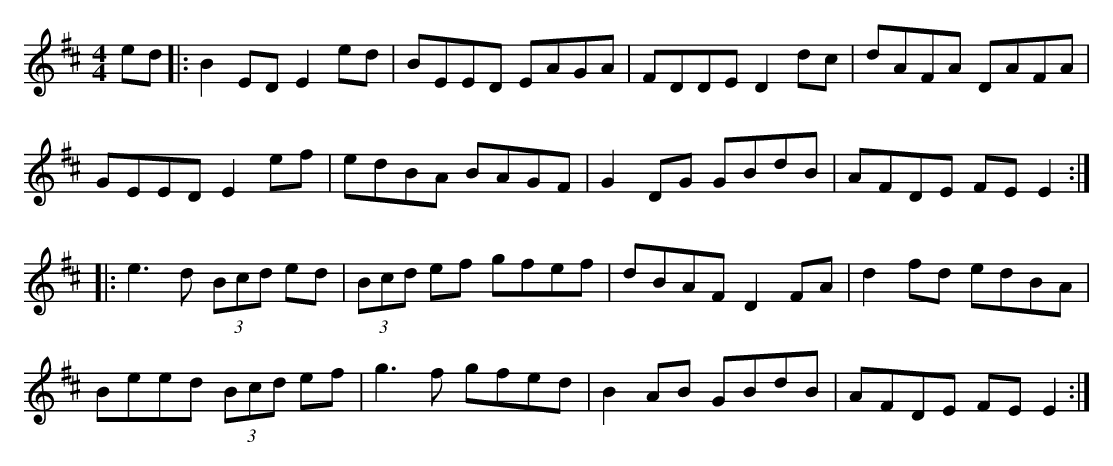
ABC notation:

X:1
M:4/4
K:Edor
ed|:B2 ED E2 ed|BEED EAGA|FDDE D2 dc|dAFA DAFA|
GEED E2 ef|edBA BAGF|G2 DG GBdB|AFDE FE E2:|
|:e3d (3Bcd ed|(3Bcd ef gfef|dBAF D2 FA|d2 fd edBA|
Beed (3Bcd ef|g3f gfed|B2 AB GBdB|AFDE FE E2:|
